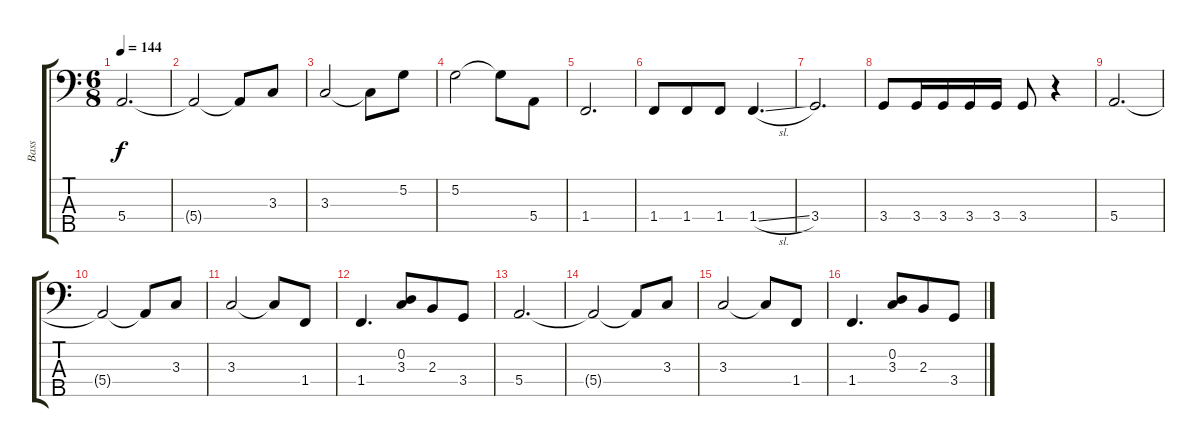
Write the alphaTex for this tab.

\track ("Bass" "Bass") {instrument distortionguitar}
\staff {score tabs}
\tuning (G2 D2 A1 E1 B0) {hide}
\ts (6 8)
\tempo 144
\clef f4
\ks c
5.4.2{d dy f} |
5.4{t}.2 5.4{t}.8 3.3.8 |
3.3.2 3.3{t}.8 5.2.8 |
5.2.2 5.2{t}.8 5.4.8 |
1.4.2{d} |
1.4.8 1.4.8 1.4.8 1.4{sl}.4{d} |
3.4.2{d} |
3.4.8 3.4.16 3.4.16 3.4.16 3.4.16 3.4.8 r.4 |
5.4.2{d} |
5.4{t}.2 5.4{t}.8 3.3.8 |
3.3.2 3.3{t}.8 1.4.8 |
1.4.4{d} (0.2 3.3).8 2.3.8 3.4.8 |
5.4.2{d} |
5.4{t}.2 5.4{t}.8 3.3.8 |
3.3.2 3.3{t}.8 1.4.8 |
1.4.4{d} (0.2 3.3).8 2.3.8 3.4.8
